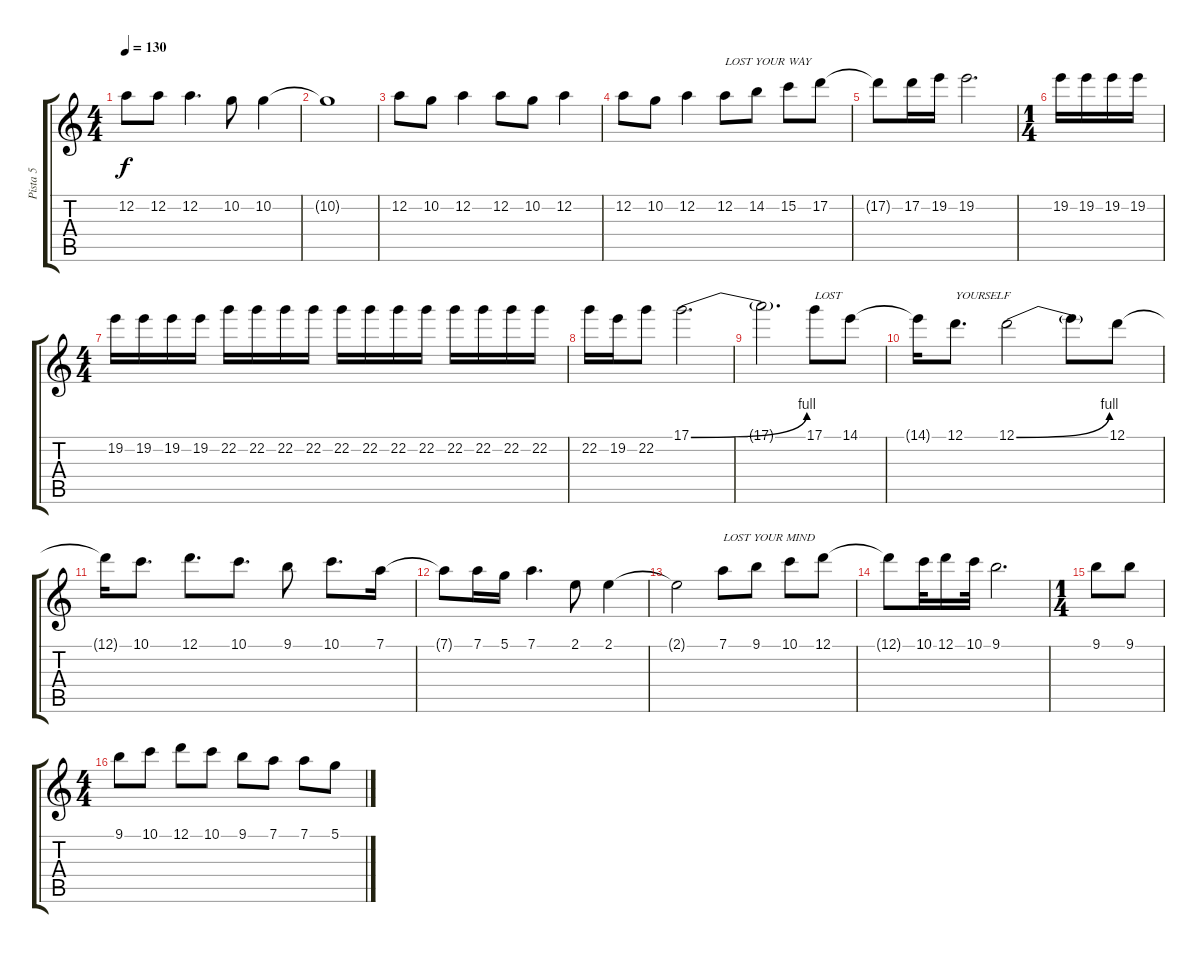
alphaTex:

\track ("Pista 5" "Pista 5") {instrument distortionguitar}
\staff {score tabs}
\tuning (D4 A3 F3 C3 G2 C2) {hide}
\ts (4 4)
\tempo 130
\clef g2
\ks c
12.2{t}.8{dy f} 12.2.8 12.2.4{d} 10.2.8 10.2.4 |
10.2{t}.1 |
12.2.8 10.2.8 12.2.4 12.2.8 10.2.8 12.2.4 |
12.2.8 10.2.8 12.2.4 12.2.8{txt "LOST YOUR WAY"} 14.2.8 15.2.8 17.2.8 |
17.2{t}.8 17.2.16 19.2.16 19.2.2{d} |
\ts (1 4)
19.2.16 19.2.16 19.2.16 19.2.16 |
\ts (4 4)
19.2.16 19.2.16 19.2.16 19.2.16 22.2.16 22.2.16 22.2.16 22.2.16 22.2.16 22.2.16 22.2.16 22.2.16 22.2.16 22.2.16 22.2.16 22.2.16 |
22.2.16 19.2.16 22.2.8 17.1{be (bend 0 0 60 4)}.2{d} |
17.1{t}.2{d} 17.1.8{txt "LOST"} 14.1.8 |
14.1{t}.16 12.1.8{d txt "YOURSELF"} 12.1{be (bend 0 0 60 4)}.2 12.1{t}.8 12.1.8 |
12.1{t}.16 10.1.8{d} 12.1.8{d} 10.1.8{d} 9.1.8 10.1.8{d} 7.1.16 |
7.1{t}.8 7.1.16 5.1.16 7.1.4{d} 2.1.8 2.1.4 |
2.1{t}.2 7.1.8{txt "LOST YOUR MIND"} 9.1.8 10.1.8 12.1.8 |
12.1{t}.8 10.1.32 12.1.16 10.1.32 9.1.2{d} |
\ts (1 4)
9.1.8 9.1.8 |
\ts (4 4)
9.1.8 10.1.8 12.1.8 10.1.8 9.1.8 7.1.8 7.1.8 5.1.8
